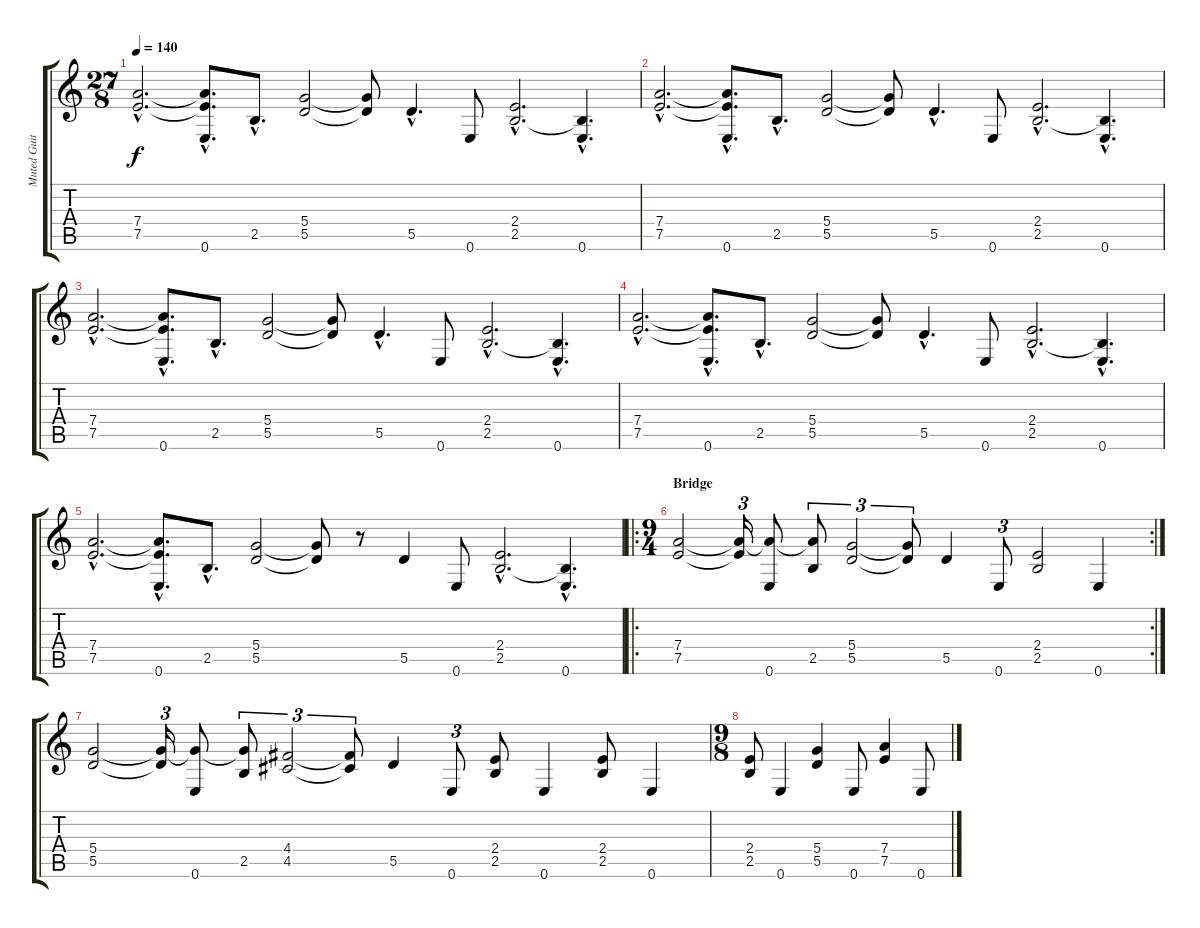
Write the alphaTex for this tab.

\track ("Muted Guitar" "Muted Guit") {instrument electricguitarmuted}
\staff {score tabs}
\tuning (E4 B3 G3 D3 A2 E2) {hide}
\ts (27 8)
\tempo 140
\clef g2
\ks c
(7.4{hac} 7.5{hac}).2{d dy f} (7.4{hac t} 7.5{hac t} 0.6{hac}).8{d} 2.5{hac}.8{d} (5.4 5.5).2 (5.4{t} 5.5{t}).8 5.5{hac}.4{d} 0.6.8 (2.4{hac} 2.5{hac}).2{d} (2.5{hac t} 0.6{hac}).4{d} |
(7.4{hac} 7.5{hac}).2{d} (7.4{hac t} 7.5{hac t} 0.6{hac}).8{d} 2.5{hac}.8{d} (5.4 5.5).2 (5.4{t} 5.5{t}).8 5.5{hac}.4{d} 0.6.8 (2.4{hac} 2.5{hac}).2{d} (2.5{hac t} 0.6{hac}).4{d} |
(7.4{hac} 7.5{hac}).2{d} (7.4{hac t} 7.5{hac t} 0.6{hac}).8{d} 2.5{hac}.8{d} (5.4 5.5).2 (5.4{t} 5.5{t}).8 5.5{hac}.4{d} 0.6.8 (2.4{hac} 2.5{hac}).2{d} (2.5{hac t} 0.6{hac}).4{d} |
(7.4{hac} 7.5{hac}).2{d} (7.4{hac t} 7.5{hac t} 0.6{hac}).8{d} 2.5{hac}.8{d} (5.4 5.5).2 (5.4{t} 5.5{t}).8 5.5{hac}.4{d} 0.6.8 (2.4{hac} 2.5{hac}).2{d} (2.5{hac t} 0.6{hac}).4{d} |
(7.4{hac} 7.5{hac}).2{d} (7.4{hac t} 7.5{hac t} 0.6{hac}).8{d} 2.5{hac}.8{d} (5.4 5.5).2 (5.4{t} 5.5{t}).8 r.8 5.5.4 0.6.8 (2.4{hac} 2.5{hac}).2{d} (2.5{hac t} 0.6{hac}).4{d} |
\ro
\rc 2
\ts (9 4)
\section ("" "Bridge")
(7.4 7.5).2 (7.4{t} 7.5{t}).16{tu (3 2)} (7.4{t} 0.6).8 (7.4{t} 2.5).8{tu (3 2)} (5.4 5.5).2{tu (3 2)} (5.4{t} 5.5{t}).8{tu (3 2)} 5.5.4 0.6.8{tu (3 2)} (2.4 2.5).2 0.6.4 |
(5.4 5.5).2 (5.4{t} 5.5{t}).16{tu (3 2)} (5.4{t} 0.6).8 (5.4{t} 2.5).8{tu (3 2)} (4.4 4.5).2{tu (3 2)} (4.4{t} 4.5{t}).8{tu (3 2)} 5.5.4 0.6.8{tu (3 2)} (2.4 2.5).8 0.6.4 (2.4 2.5).8 0.6.4 |
\ts (9 8)
(2.4 2.5).8 0.6.4 (5.4 5.5).4 0.6.8 (7.4 7.5).4 0.6.8
